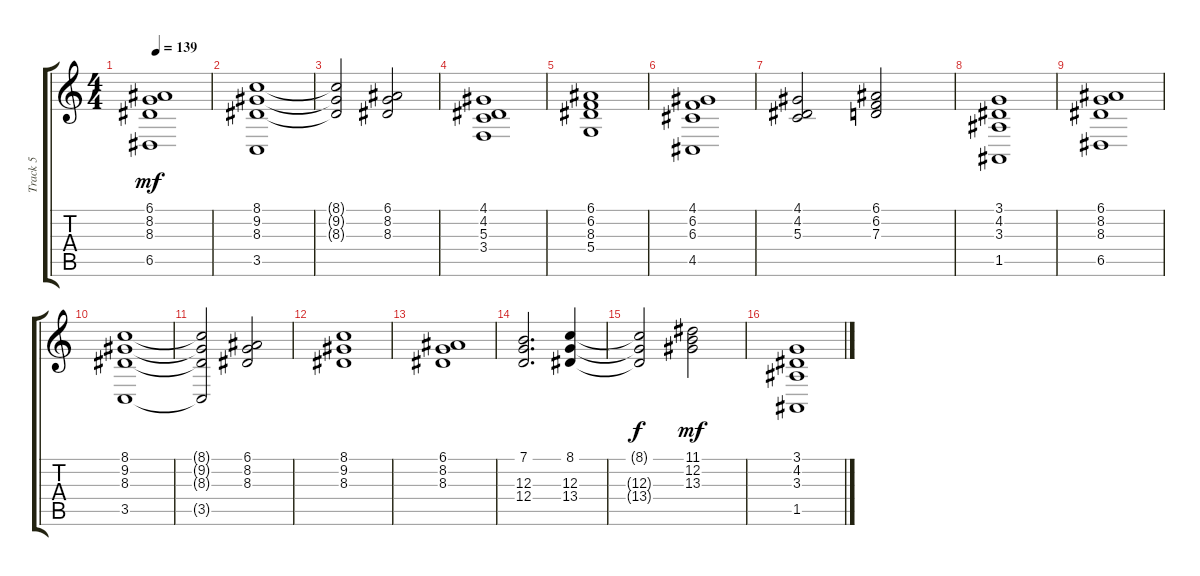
\track ("Track 5" "Track 5") {instrument electricgrandpiano}
\staff {score tabs}
\tuning (E4 B3 G3 D3 A2 E2) {hide}
\ts (4 4)
\tempo 139
\clef g2
\ks c
(6.1 8.2 8.3 6.5).1{dy mf} |
(8.1 9.2 8.3 3.5).1 |
(8.1{t} 9.2{t} 8.3{t}).2 (6.1 8.2 8.3).2 |
(4.1 4.2 5.3 3.4).1 |
(6.1 6.2 8.3 5.4).1 |
(4.1 6.2 6.3 4.5).1 |
(4.1 4.2 5.3).2 (6.1 6.2 7.3).2 |
(3.1 4.2 3.3 1.5).1 |
(6.1 8.2 8.3 6.5).1 |
(8.1 9.2 8.3 3.5).1 |
(8.1{t} 9.2{t} 8.3{t} 3.5{t}).2 (6.1 8.2 8.3).2 |
(8.1 9.2 8.3).1 |
(6.1 8.2 8.3).1 |
(7.1 12.3 12.4).2{d} (8.1 12.3 13.4).4 |
(8.1{t} 12.3{t} 13.4{t}).2{dy f} (11.1 12.2 13.3).2{dy mf} |
(3.1 4.2 3.3 1.5).1
